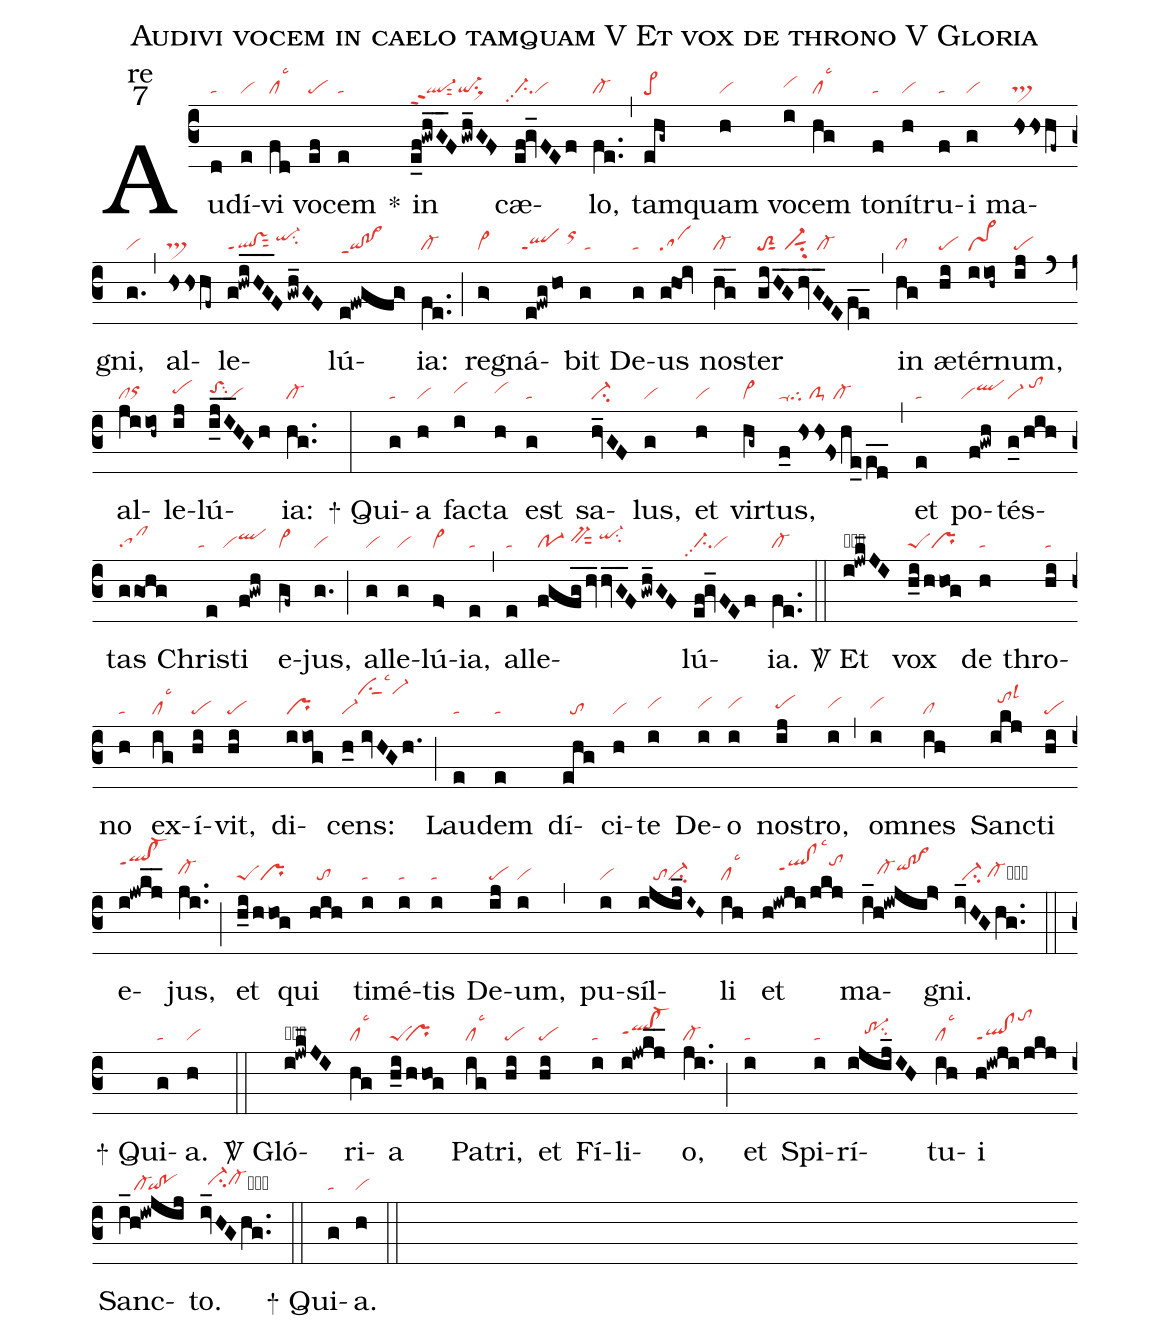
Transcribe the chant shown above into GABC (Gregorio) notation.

name:Audivi vocem in caelo tamquam V Et vox de throno V Gloria;
office-part:re;
mode:7;
nabc-lines:1;
%%
(c3) Au(d|ta)dí(e|vi)vi(fd|cllsc3) vo(ef|pe)cem(e|ta) <sp>*</sp>()
in(e_f!gwhG__F/gwh_GF<|ql-ppt2sut2qi-su1sux1) cæ(ef@gv_FEf|ci-pp2vi)lo,(fe..|cl-) (,)
tam(ehg~|pe>)quam(h|vi) vo(i|vihh)cem(hg|cllsc3)
to(f|ta)ní(h|vi)tru(f|ta)i(g|vi) ma(hshshf~|ts>)gni,(g.|vi) (,)
al(hshshf~|ts>)le(g!hwiHG___F/gwh_GF|ql!vsppt1sut2/qi-hisu2)lú(e!fwgfg>|qi!po>ppt1)ia:(fe..|cl-) (;)
re(g>|vi>)gná(e!fwg/ho|`qlppt1/orhj)bit(g|/ta) De(g|ta)us(g@hoi|sa)
nos(hg__|cl-)ter(giHG__hvG__FEfe__|toS2sut1//vi-sut1su2//cl-) (,)
in(hg|cl) æ(hi|pe)tér(iioh~|vs>)num,(ij|pe) (`)
al(jiioh~|clorhh)le(ij|pehh)lú(ijI___HGh|toShhsu2vi)ia:(hg..|cl-) (:)

<sp>+</sp> Qui(g|ta)a(h|vi) fac(i|vihh)ta(h|vihh) est(g|ta) sa(hv_GF|ci-)lus,(g|vi)
et(h|vi) vir(hg~|vi>)tus,(f_0//hshs!fs/he_ed__|tgppu1/clS-/cl-) (,)
et(e|ta) po(f!gwh|``viqlhi)tés(g_0/hih|vi-/tohj)tas(ggo!h!g|sa!cl)
Chris(e|``ta)ti(f!gwh|````viqlhi) e(gf~|vi>)jus,(g.|vi) (;)
al(g|vi)le(g|vi)lú(f>|vi>)ia,(e|ta) (,)
al(e|ta)le(fgfg_/hv_hv_G_F/gwh_GF|po-1/bv-hhsut2/qi-hisu2)lú(ef@gv_FEf|ci-pp2vi)ia.(fe..|cl-) (::)

<sp>V/</sp> Et(i!jwk_JI|obvihiql-hnsu2) vox(h_i/hhog|peSpr) de(h|ta) thro(hi|ta)no(h|ta)
ex(ig|cllsc3)í(hi|pe)vit,(hi|pe) di(iiog|pr)cens:(h_0//ivHGh.|vi-vihmsu1sut1lsc3vi-hm) (;)
Lau(e|ta)dem(e|ta) dí(ehg|//to)ci(h|vi)te(i|vihh) De(i|vihh)o(i|vihh) nos(ij|pehh)tro,(i|vihh) (,)
om(i|vihh)nes(ih|cl) Sanc(ikj|//tohjlsl3)ti(hi|pe) e(i!jwkj__|qlhk!cl-hkppt1)jus,(ji..|cl-hh) (;)
et(h_i/hhog|peSpr) qui(hih|//to) ti(i|ta)mé(i|ta)tis(i|ta) De(ij|pe)um,(i|vi) (,)
pu(i|vi)síl(ijij_I~H~|////toci-)li(ih|cllsc3) et(h!iwji/jkj|////qlhi!clhippt1lsc3tohk)
ma(i_h!iwjij>|////cl-hhqihi!po>hi)gni.(iv_HGhg..|//ci-/cl-hgcb) (::)

<sp>+</sp> Qui(g|ta)a.(h|vi) (::)

<sp>V/</sp> Gló(i!jwk_JI|obql-hjppt1su2)ri(hg|cllsc3)a(h_i/hhog|peS``pr) Pa(ig|cllsc3)tri,(hi|pe) et(hi|pe) Fí(i|ta)li(i!jwkj__|qlhh!cl-hhppt1)o,(ji..|cl-) (;) et(i|ta) Spi(i|ta)rí(ijij_IH|////tr-1hhsu2)tu(ih|cllsc3)i(h!iwji/jkj|ql!clppt1tohm) Sanc(i_h!iwjij|////cl-`qi!po)to.(iv_HGhg..|//ci-hhcl-hhcb) (::)

<sp>+</sp> Qui(g|ta)a.(h|vi) (::)
